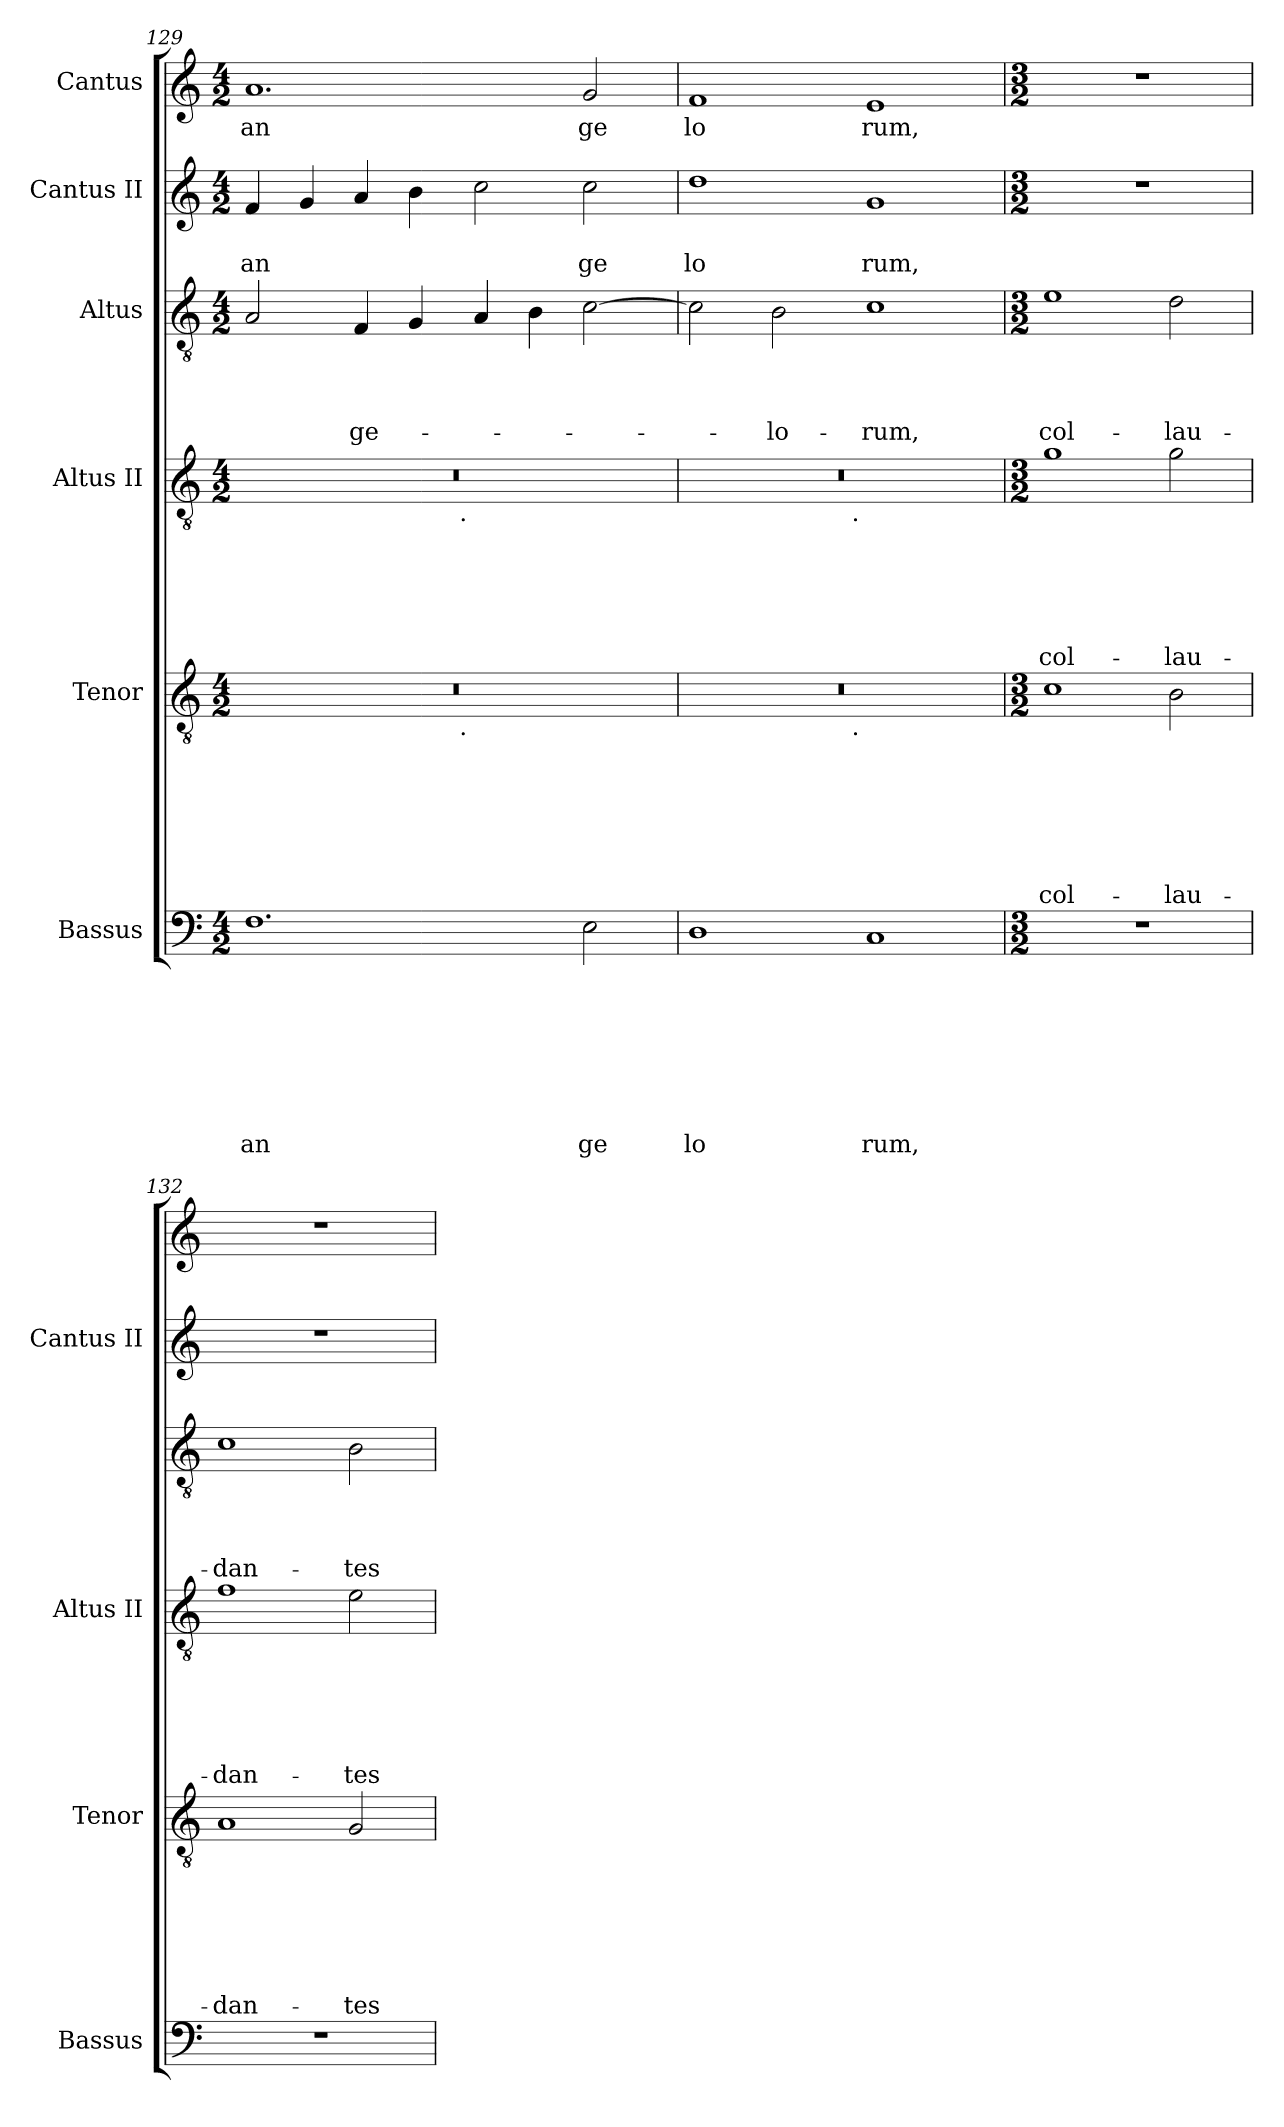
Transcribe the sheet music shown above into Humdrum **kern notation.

**kern	**text	**text	**text	**text	**text	**text	**text	**text	**kern	**text	**text	**text	**text	**text	**text	**text	**kern	**text	**text	**text	**text	**text	**text	**kern	**text	**text	**text	**text	**kern	**text	**text	**kern	**text
*part6	*part6	*part6	*part6	*part6	*part6	*part6	*part6	*part6	*part5	*part5	*part5	*part5	*part5	*part5	*part5	*part5	*part4	*part4	*part4	*part4	*part4	*part4	*part4	*part3	*part3	*part3	*part3	*part3	*part2	*part2	*part2	*part1	*part1
*staff6	*staff6	*staff6	*staff6	*staff6	*staff6	*staff6	*staff6	*staff6	*staff5	*staff5	*staff5	*staff5	*staff5	*staff5	*staff5	*staff5	*staff4	*staff4	*staff4	*staff4	*staff4	*staff4	*staff4	*staff3	*staff3	*staff3	*staff3	*staff3	*staff2	*staff2	*staff2	*staff1	*staff1
*I"Bassus	*	*	*	*	*	*	*	*	*I"Tenor	*	*	*	*	*	*	*	*I"Altus II	*	*	*	*	*	*	*I"Altus	*	*	*	*	*I"Cantus II	*	*	*I"Cantus	*
*I'Bassus	*	*	*	*	*	*	*	*	*I'Tenor	*	*	*	*	*	*	*	*I'Altus II	*	*	*	*	*	*	*	*	*	*	*	*I'Cantus II	*	*	*	*
!!LO:PB:g=z
*clefF4	*	*	*	*	*	*	*	*	*clefGv2	*	*	*	*	*	*	*	*clefGv2	*	*	*	*	*	*	*clefGv2	*	*	*	*	*clefG2	*	*	*clefG2	*
*k[]	*	*	*	*	*	*	*	*	*k[]	*	*	*	*	*	*	*	*k[]	*	*	*	*	*	*	*k[]	*	*	*	*	*k[]	*	*	*k[]	*
*C:	*	*	*	*	*	*	*	*	*C:	*	*	*	*	*	*	*	*C:	*	*	*	*	*	*	*C:	*	*	*	*	*C:	*	*	*C:	*
*M4/2	*	*	*	*	*	*	*	*	*M4/2	*	*	*	*	*	*	*	*M4/2	*	*	*	*	*	*	*M4/2	*	*	*	*	*M4/2	*	*	*M4/2	*
=129	=129	=129	=129	=129	=129	=129	=129	=129	=129	=129	=129	=129	=129	=129	=129	=129	=129	=129	=129	=129	=129	=129	=129	=129	=129	=129	=129	=129	=129	=129	=129	=129	=129
!	!	!	!	!	!	!	!	!LO:LY:b	!	!	!	!	!	!	!	!	!	!	!	!	!	!	!	!	!	!	!	!	!	!	!LO:LY:b	!	!LO:LY:b
*	*	*	*	*	*	*	*	*	*^	*	*	*	*	*	*	*	*^	*	*	*	*	*	*	*	*	*	*	*	*	*	*	*	*
1.F	.	.	.	.	.	.	.	an	0r	2ryy	.	.	.	.	.	.	.	0r	2ryy	.	.	.	.	.	.	2A/	.	.	.	.	4f/	.	an	1.a	an
.	.	.	.	.	.	.	.	.	.	.	.	.	.	.	.	.	.	.	.	.	.	.	.	.	.	.	.	.	.	.	4g/	.	.	.	.
!	!	!	!	!	!	!	!	!	!	!	!	!	!	!	!	!	!	!	!	!	!	!	!	!	!	!	!	!	!	!LO:LY:b	!	!	!	!	!
.	.	.	.	.	.	.	.	.	.	4...ryy	.	.	.	.	.	.	.	.	4...ryy	.	.	.	.	.	.	4F/	.	.	.	ge-	4a/	.	.	.	.
.	.	.	.	.	.	.	.	.	.	.	.	.	.	.	.	.	.	.	.	.	.	.	.	.	.	4G/	.	.	.	.	4b\	.	.	.	.
!	!	!	!	!	!	!	!	!	!	!	!	!	!	!	!	!	!	!	!LO:TX:b:t=.	!	!	!	!	!	!	!	!	!	!	!	!	!	!	!	!
!	!	!	!	!	!	!	!	!	!	!LO:TX:b:t=.	!	!	!	!	!	!	!	!	!	!	!	!	!	!	!	!	!	!	!	!	!	!	!	!	!
.	.	.	.	.	.	.	.	.	.	1ryy	.	.	.	.	.	.	.	.	1ryy	.	.	.	.	.	.	.	.	.	.	.	.	.	.	.	.
.	.	.	.	.	.	.	.	.	.	.	.	.	.	.	.	.	.	.	.	.	.	.	.	.	.	4A/	.	.	.	.	2cc\	.	.	.	.
.	.	.	.	.	.	.	.	.	.	.	.	.	.	.	.	.	.	.	.	.	.	.	.	.	.	4B\	.	.	.	.	.	.	.	.	.
!	!	!	!	!	!	!	!	!LO:LY:b	!	!	!	!	!	!	!	!	!	!	!	!	!	!	!	!	!	!	!	!	!	!	!	!	!LO:LY:b	!	!LO:LY:b
2E\	.	.	.	.	.	.	.	ge	.	.	.	.	.	.	.	.	.	.	.	.	.	.	.	.	.	[>2c\	.	.	.	.	2cc\	.	ge	2g/	ge
.	.	.	.	.	.	.	.	.	.	32ryy	.	.	.	.	.	.	.	.	32ryy	.	.	.	.	.	.	.	.	.	.	.	.	.	.	.	.
=130	=130	=130	=130	=130	=130	=130	=130	=130	=130	=130	=130	=130	=130	=130	=130	=130	=130	=130	=130	=130	=130	=130	=130	=130	=130	=130	=130	=130	=130	=130	=130	=130	=130	=130	=130
!	!	!	!	!	!	!	!	!LO:LY:b	!	!	!	!	!	!	!	!	!	!	!	!	!	!	!	!	!	!	!	!	!	!	!	!	!LO:LY:b	!	!LO:LY:b
1D	.	.	.	.	.	.	.	lo	0r	2ryy	.	.	.	.	.	.	.	0r	2ryy	.	.	.	.	.	.	2c\]	.	.	.	.	1dd	.	lo	1f	lo
!	!	!	!	!	!	!	!	!	!	!	!	!	!	!	!	!	!	!	!	!	!	!	!	!	!	!	!	!	!	!LO:LY:b	!	!	!	!	!
.	.	.	.	.	.	.	.	.	.	4...ryy	.	.	.	.	.	.	.	.	4...ryy	.	.	.	.	.	.	2B\	.	.	.	-lo-	.	.	.	.	.
!	!	!	!	!	!	!	!	!	!	!	!	!	!	!	!	!	!	!	!LO:TX:b:t=.	!	!	!	!	!	!	!	!	!	!	!	!	!	!	!	!
!	!	!	!	!	!	!	!	!	!	!LO:TX:b:t=.	!	!	!	!	!	!	!	!	!	!	!	!	!	!	!	!	!	!	!	!	!	!	!	!	!
.	.	.	.	.	.	.	.	.	.	1ryy	.	.	.	.	.	.	.	.	1ryy	.	.	.	.	.	.	.	.	.	.	.	.	.	.	.	.
!	!	!	!	!	!	!	!	!LO:LY:b	!	!	!	!	!	!	!	!	!	!	!	!	!	!	!	!	!	!	!	!	!	!LO:LY:b	!	!	!LO:LY:b	!	!LO:LY:b
1C	.	.	.	.	.	.	.	rum,	.	.	.	.	.	.	.	.	.	.	.	.	.	.	.	.	.	1c	.	.	.	-rum,	1g	.	rum,	1e	rum,
.	.	.	.	.	.	.	.	.	.	32ryy	.	.	.	.	.	.	.	.	32ryy	.	.	.	.	.	.	.	.	.	.	.	.	.	.	.	.
*	*	*	*	*	*	*	*	*	*v	*v	*	*	*	*	*	*	*	*	*	*	*	*	*	*	*	*	*	*	*	*	*	*	*	*	*
*	*	*	*	*	*	*	*	*	*	*	*	*	*	*	*	*	*v	*v	*	*	*	*	*	*	*	*	*	*	*	*	*	*	*	*
=131	=131	=131	=131	=131	=131	=131	=131	=131	=131	=131	=131	=131	=131	=131	=131	=131	=131	=131	=131	=131	=131	=131	=131	=131	=131	=131	=131	=131	=131	=131	=131	=131	=131
*M3/2	*	*	*	*	*	*	*	*	*M3/2	*	*	*	*	*	*	*	*M3/2	*	*	*	*	*	*	*M3/2	*	*	*	*	*M3/2	*	*	*M3/2	*
*	*	*	*	*	*	*	*	*	*^	*	*	*	*	*	*	*	*^	*	*	*	*	*	*	*	*	*	*	*	*	*	*	*	*
!LO:N:vis=1	!	!	!	!	!	!	!	!	!	!	!	!	!	!	!	!	!LO:LY:b	!	!	!	!	!	!	!	!LO:LY:b	!	!	!	!	!LO:LY:b	!LO:N:vis=1	!	!	!LO:N:vis=1	!
*	*	*	*	*	*	*	*	*	*v	*v	*	*	*	*	*	*	*	*	*	*	*	*	*	*	*	*	*	*	*	*	*	*	*	*	*
*	*	*	*	*	*	*	*	*	*	*	*	*	*	*	*	*	*v	*v	*	*	*	*	*	*	*	*	*	*	*	*	*	*	*	*
1.r	.	.	.	.	.	.	.	.	1c	.	.	.	.	.	.	col-	1g	.	.	.	.	.	col-	1e	.	.	.	col-	1.r	.	.	1.r	.
!	!	!	!	!	!	!	!	!	!	!	!	!	!	!	!	!LO:LY:b	!	!	!	!	!	!	!LO:LY:b	!	!	!	!	!LO:LY:b	!	!	!	!	!
.	.	.	.	.	.	.	.	.	2B\	.	.	.	.	.	.	-lau-	2g\	.	.	.	.	.	-lau-	2d\	.	.	.	-lau-	.	.	.	.	.
=132	=132	=132	=132	=132	=132	=132	=132	=132	=132	=132	=132	=132	=132	=132	=132	=132	=132	=132	=132	=132	=132	=132	=132	=132	=132	=132	=132	=132	=132	=132	=132	=132	=132
!LO:N:vis=1	!	!	!	!	!	!	!	!	!	!	!	!	!	!	!	!LO:LY:b	!	!	!	!	!	!	!LO:LY:b	!	!	!	!	!LO:LY:b	!LO:N:vis=1	!	!	!LO:N:vis=1	!
1.r	.	.	.	.	.	.	.	.	1A	.	.	.	.	.	.	-dan-	1f	.	.	.	.	.	-dan-	1c	.	.	.	-dan-	1.r	.	.	1.r	.
!	!	!	!	!	!	!	!	!	!	!	!	!	!	!	!	!LO:LY:b	!	!	!	!	!	!	!LO:LY:b	!	!	!	!	!LO:LY:b	!	!	!	!	!
.	.	.	.	.	.	.	.	.	2G/	.	.	.	.	.	.	-tes	2e\	.	.	.	.	.	-tes	2B\	.	.	.	-tes	.	.	.	.	.
=	=	=	=	=	=	=	=	=	=	=	=	=	=	=	=	=	=	=	=	=	=	=	=	=	=	=	=	=	=	=	=	=	=
*-	*-	*-	*-	*-	*-	*-	*-	*-	*-	*-	*-	*-	*-	*-	*-	*-	*-	*-	*-	*-	*-	*-	*-	*-	*-	*-	*-	*-	*-	*-	*-	*-	*-
